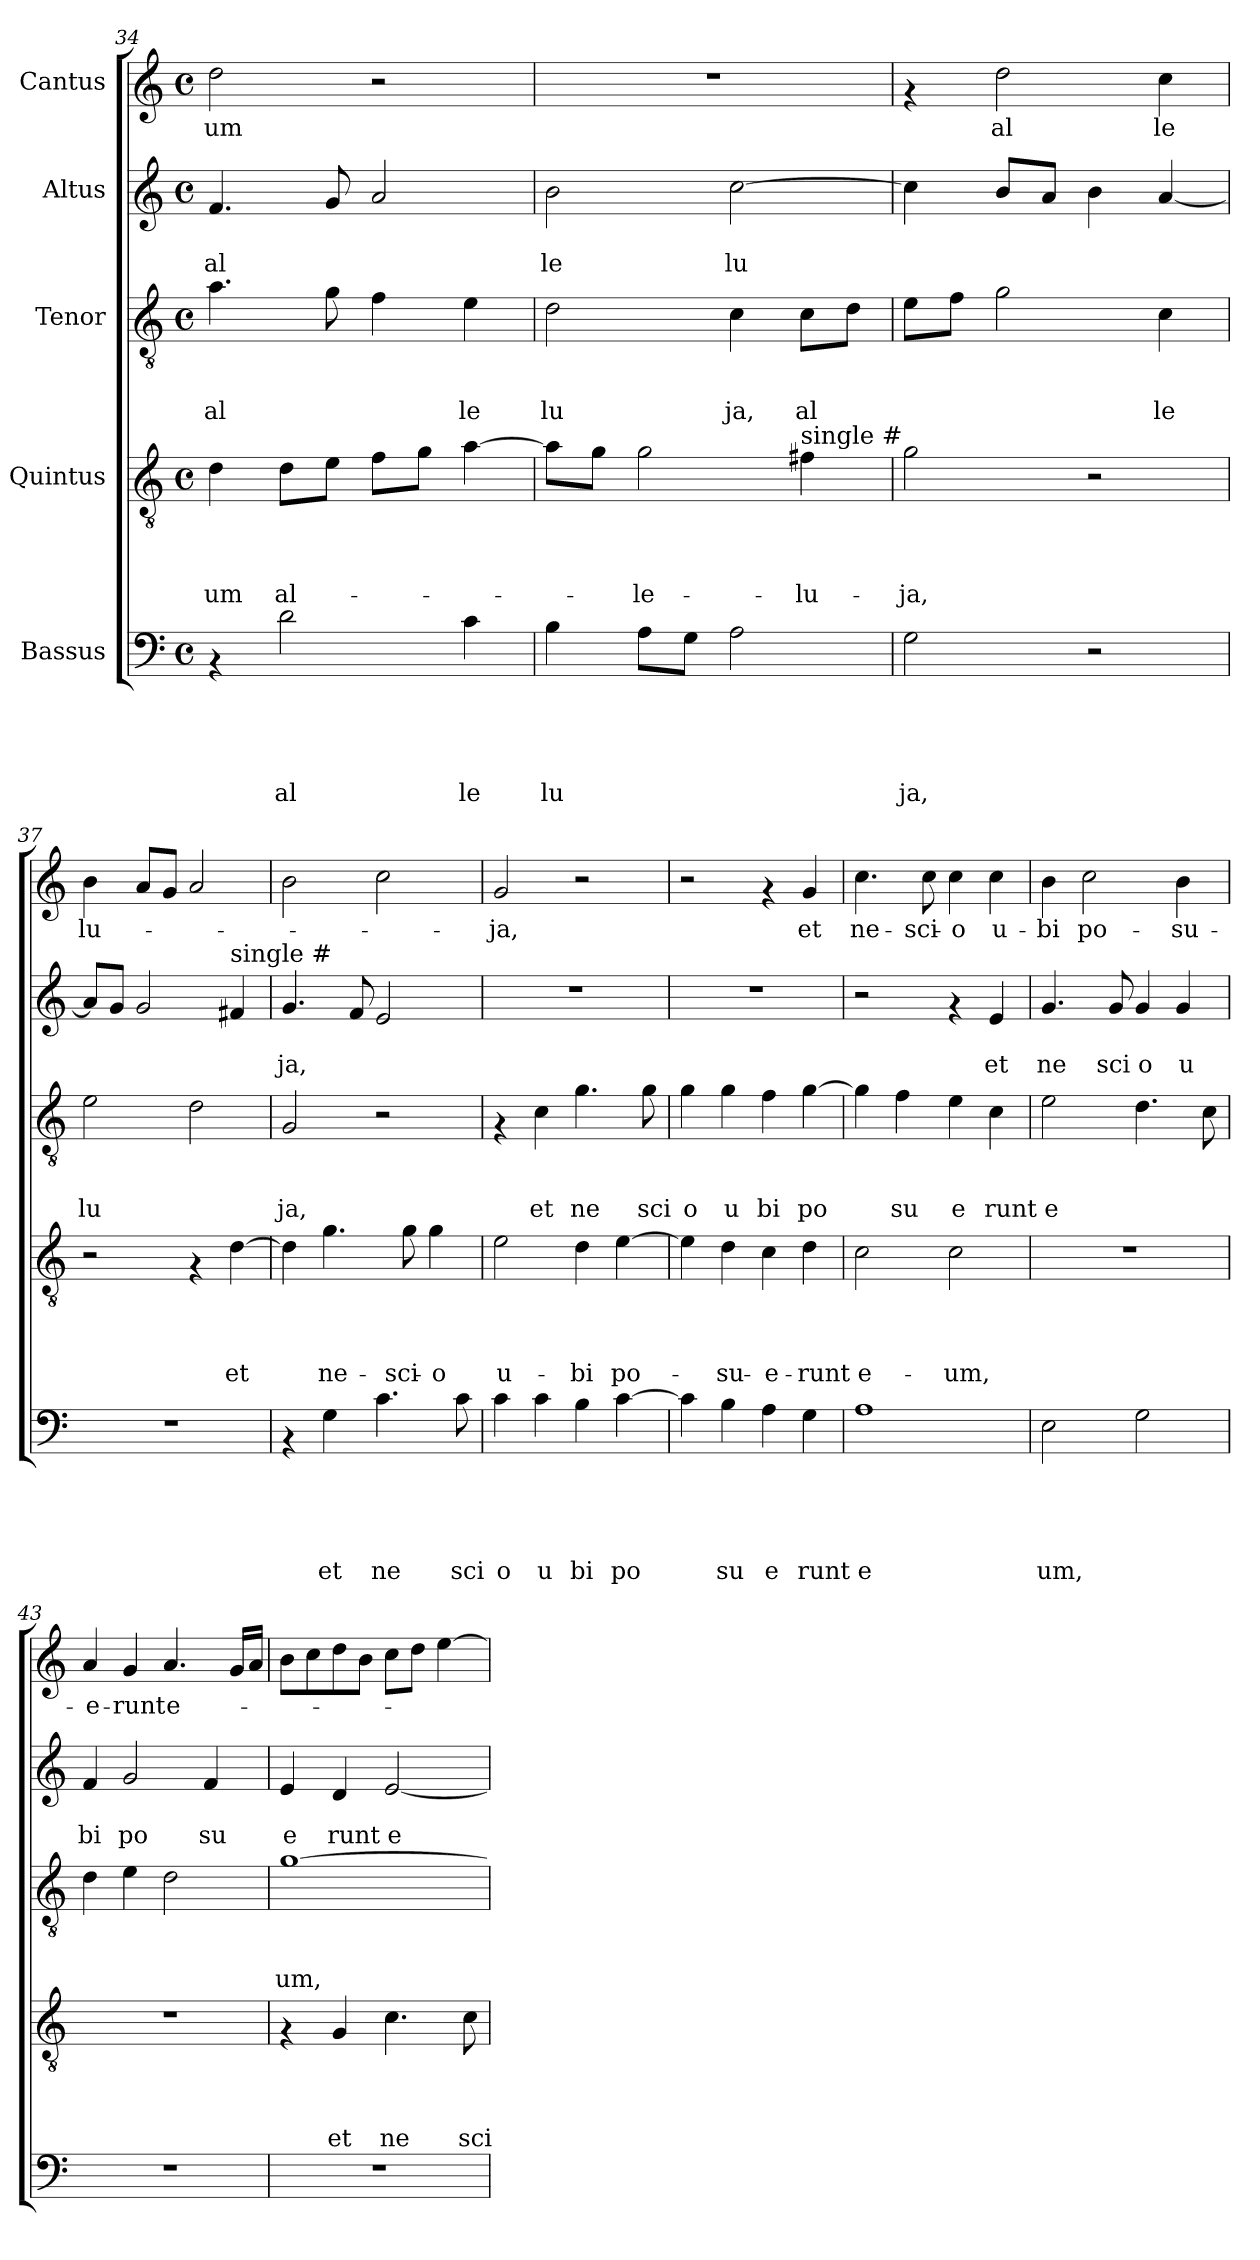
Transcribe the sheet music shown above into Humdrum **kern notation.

**kern	**text	**text	**text	**text	**text	**kern	**text	**text	**text	**text	**kern	**text	**text	**text	**kern	**text	**text	**kern	**text
*part5	*part5	*part5	*part5	*part5	*part5	*part4	*part4	*part4	*part4	*part4	*part3	*part3	*part3	*part3	*part2	*part2	*part2	*part1	*part1
*staff5	*staff5	*staff5	*staff5	*staff5	*staff5	*staff4	*staff4	*staff4	*staff4	*staff4	*staff3	*staff3	*staff3	*staff3	*staff2	*staff2	*staff2	*staff1	*staff1
*I"Bassus	*	*	*	*	*	*I"Quintus	*	*	*	*	*I"Tenor	*	*	*	*I"Altus	*	*	*I"Cantus	*
*clefF4	*	*	*	*	*	*clefGv2	*	*	*	*	*clefGv2	*	*	*	*clefG2	*	*	*clefG2	*
*k[]	*	*	*	*	*	*k[]	*	*	*	*	*k[]	*	*	*	*k[]	*	*	*k[]	*
*C:	*	*	*	*	*	*C:	*	*	*	*	*C:	*	*	*	*C:	*	*	*C:	*
*M4/4	*	*	*	*	*	*M4/4	*	*	*	*	*M4/4	*	*	*	*M4/4	*	*	*M4/4	*
*met(c)	*	*	*	*	*	*met(c)	*	*	*	*	*met(c)	*	*	*	*met(c)	*	*	*met(c)	*
=34	=34	=34	=34	=34	=34	=34	=34	=34	=34	=34	=34	=34	=34	=34	=34	=34	=34	=34	=34
!	!	!	!	!	!	!	!	!	!	!LO:LY:b	!	!	!	!LO:LY:b	!	!	!LO:LY:b	!	!LO:LY:b
4rAA	.	.	.	.	.	4d\	.	.	.	-um	4.a\	.	.	al	4.f/	.	al	2dd\	um
!	!	!	!	!	!LO:LY:b	!	!	!	!	!LO:LY:b	!	!	!	!	!	!	!	!	!
2d\	.	.	.	.	al	8d\L	.	.	.	al-	.	.	.	.	.	.	.	.	.
.	.	.	.	.	.	8e\J	.	.	.	.	8g\	.	.	.	8g/	.	.	.	.
.	.	.	.	.	.	8f\L	.	.	.	.	4f\	.	.	.	2a/	.	.	2r	.
.	.	.	.	.	.	8g\J	.	.	.	.	.	.	.	.	.	.	.	.	.
!	!	!	!	!	!LO:LY:b	!	!	!	!	!	!	!	!	!LO:LY:b	!	!	!	!	!
4c\	.	.	.	.	le	[>4a\	.	.	.	.	4e\	.	.	le	.	.	.	.	.
=35	=35	=35	=35	=35	=35	=35	=35	=35	=35	=35	=35	=35	=35	=35	=35	=35	=35	=35	=35
!	!	!	!	!	!LO:LY:b	!	!	!	!	!	!	!	!	!LO:LY:b	!	!	!LO:LY:b	!	!
4B\	.	.	.	.	lu	8a\L]	.	.	.	.	2d\	.	.	lu	2b\	.	le	1r	.
.	.	.	.	.	.	8g\J	.	.	.	.	.	.	.	.	.	.	.	.	.
!	!	!	!	!	!	!	!	!	!	!LO:LY:b	!	!	!	!	!	!	!	!	!
8A\L	.	.	.	.	.	2g\	.	.	.	-le-	.	.	.	.	.	.	.	.	.
8G\J	.	.	.	.	.	.	.	.	.	.	.	.	.	.	.	.	.	.	.
!	!	!	!	!	!	!	!	!	!	!	!	!	!	!LO:LY:b	!	!	!LO:LY:b	!	!
2A\	.	.	.	.	.	.	.	.	.	.	4c\	.	.	ja,	[>2cc\	.	lu	.	.
!	!	!	!	!	!	!LO:TX:a:t=single #	!	!	!	!	!	!	!	!	!	!	!	!	!
!	!	!	!	!	!	!	!	!	!	!LO:LY:b	!	!	!	!LO:LY:b	!	!	!	!	!
.	.	.	.	.	.	4f#\	.	.	.	-lu-	8c\L	.	.	al	.	.	.	.	.
.	.	.	.	.	.	.	.	.	.	.	8d\J	.	.	.	.	.	.	.	.
=36	=36	=36	=36	=36	=36	=36	=36	=36	=36	=36	=36	=36	=36	=36	=36	=36	=36	=36	=36
!	!	!	!	!	!LO:LY:b	!	!	!	!	!LO:LY:b	!	!	!	!	!	!	!	!	!
2G\	.	.	.	.	ja,	2g\	.	.	.	-ja,	8e\L	.	.	.	4cc\]	.	.	4rf	.
.	.	.	.	.	.	.	.	.	.	.	8f\J	.	.	.	.	.	.	.	.
!	!	!	!	!	!	!	!	!	!	!	!	!	!	!	!	!	!	!	!LO:LY:b
.	.	.	.	.	.	.	.	.	.	.	2g\	.	.	.	8b/L	.	.	2dd\	al
.	.	.	.	.	.	.	.	.	.	.	.	.	.	.	8a/J	.	.	.	.
2r	.	.	.	.	.	2r	.	.	.	.	.	.	.	.	4b\	.	.	.	.
!	!	!	!	!	!	!	!	!	!	!	!	!	!	!LO:LY:b	!	!	!	!	!LO:LY:b
.	.	.	.	.	.	.	.	.	.	.	4c\	.	.	le	[>4a/	.	.	4cc\	le
!!LO:PB:g=z
=37	=37	=37	=37	=37	=37	=37	=37	=37	=37	=37	=37	=37	=37	=37	=37	=37	=37	=37	=37
!	!	!	!	!	!	!	!	!	!	!	!	!	!	!LO:LY:b	!	!	!	!	!LO:LY:b
1r	.	.	.	.	.	2r	.	.	.	.	2e\	.	.	lu	8a/L]	.	.	4b\	lu-
.	.	.	.	.	.	.	.	.	.	.	.	.	.	.	8g/J	.	.	.	.
.	.	.	.	.	.	.	.	.	.	.	.	.	.	.	2g/	.	.	8a/L	.
.	.	.	.	.	.	.	.	.	.	.	.	.	.	.	.	.	.	8g/J	.
.	.	.	.	.	.	4rF	.	.	.	.	2d\	.	.	.	.	.	.	2a/	.
!	!	!	!	!	!	!	!	!	!	!	!	!	!	!	!LO:TX:a:t=single #	!	!	!	!
!	!	!	!	!	!	!	!	!	!	!LO:LY:b	!	!	!	!	!	!	!	!	!
.	.	.	.	.	.	[>4d\	.	.	.	et	.	.	.	.	4f#/	.	.	.	.
=38	=38	=38	=38	=38	=38	=38	=38	=38	=38	=38	=38	=38	=38	=38	=38	=38	=38	=38	=38
!	!	!	!	!	!	!	!	!	!	!	!	!	!	!LO:LY:b	!	!	!LO:LY:b	!	!
4rAA	.	.	.	.	.	4d\]	.	.	.	.	2G/	.	.	ja,	4.g/	.	ja,	2b\	.
!	!	!	!	!	!LO:LY:b	!	!	!	!	!LO:LY:b	!	!	!	!	!	!	!	!	!
4G\	.	.	.	.	et	4.g\	.	.	.	ne-	.	.	.	.	.	.	.	.	.
.	.	.	.	.	.	.	.	.	.	.	.	.	.	.	8f/	.	.	.	.
!	!	!	!	!	!LO:LY:b	!	!	!	!	!	!	!	!	!	!	!	!	!	!
4.c\	.	.	.	.	ne	.	.	.	.	.	2r	.	.	.	2e/	.	.	2cc\	.
!	!	!	!	!	!	!	!	!	!	!LO:LY:b	!	!	!	!	!	!	!	!	!
.	.	.	.	.	.	8g\	.	.	.	-sci-	.	.	.	.	.	.	.	.	.
!	!	!	!	!	!	!	!	!	!	!LO:LY:b	!	!	!	!	!	!	!	!	!
.	.	.	.	.	.	4g\	.	.	.	-o	.	.	.	.	.	.	.	.	.
!	!	!	!	!	!LO:LY:b	!	!	!	!	!	!	!	!	!	!	!	!	!	!
8c\	.	.	.	.	sci	.	.	.	.	.	.	.	.	.	.	.	.	.	.
=39	=39	=39	=39	=39	=39	=39	=39	=39	=39	=39	=39	=39	=39	=39	=39	=39	=39	=39	=39
!	!	!	!	!	!LO:LY:b	!	!	!	!	!LO:LY:b	!	!	!	!	!	!	!	!	!LO:LY:b
4c\	.	.	.	.	o	2e\	.	.	.	u-	4rF	.	.	.	1r	.	.	2g/	-ja,
!	!	!	!	!	!LO:LY:b	!	!	!	!	!	!	!	!	!LO:LY:b	!	!	!	!	!
4c\	.	.	.	.	u	.	.	.	.	.	4c\	.	.	et	.	.	.	.	.
!	!	!	!	!	!LO:LY:b	!	!	!	!	!LO:LY:b	!	!	!	!LO:LY:b	!	!	!	!	!
4B\	.	.	.	.	bi	4d\	.	.	.	-bi	4.g\	.	.	ne	.	.	.	2r	.
!	!	!	!	!	!LO:LY:b	!	!	!	!	!LO:LY:b	!	!	!	!	!	!	!	!	!
[>4c\	.	.	.	.	po	[>4e\	.	.	.	po-	.	.	.	.	.	.	.	.	.
!	!	!	!	!	!	!	!	!	!	!	!	!	!	!LO:LY:b	!	!	!	!	!
.	.	.	.	.	.	.	.	.	.	.	8g\	.	.	sci	.	.	.	.	.
=40	=40	=40	=40	=40	=40	=40	=40	=40	=40	=40	=40	=40	=40	=40	=40	=40	=40	=40	=40
!	!	!	!	!	!	!	!	!	!	!	!	!	!	!LO:LY:b	!	!	!	!	!
4c\]	.	.	.	.	.	4e\]	.	.	.	.	4g\	.	.	o	1r	.	.	2r	.
!	!	!	!	!	!LO:LY:b	!	!	!	!	!LO:LY:b	!	!	!	!LO:LY:b	!	!	!	!	!
4B\	.	.	.	.	su	4d\	.	.	.	-su-	4g\	.	.	u	.	.	.	.	.
!	!	!	!	!	!LO:LY:b	!	!	!	!	!LO:LY:b	!	!	!	!LO:LY:b	!	!	!	!	!
4A\	.	.	.	.	e	4c\	.	.	.	-e-	4f\	.	.	bi	.	.	.	4rf	.
!	!	!	!	!	!LO:LY:b	!	!	!	!	!LO:LY:b	!	!	!	!LO:LY:b	!	!	!	!	!LO:LY:b
4G\	.	.	.	.	runt	4d\	.	.	.	-runt	[>4g\	.	.	po	.	.	.	4g/	et
=41	=41	=41	=41	=41	=41	=41	=41	=41	=41	=41	=41	=41	=41	=41	=41	=41	=41	=41	=41
!	!	!	!	!	!LO:LY:b	!	!	!	!	!LO:LY:b	!	!	!	!	!	!	!	!	!LO:LY:b
1A	.	.	.	.	e	2c\	.	.	.	e-	4g\]	.	.	.	2r	.	.	4.cc\	ne-
!	!	!	!	!	!	!	!	!	!	!	!	!	!	!LO:LY:b	!	!	!	!	!
.	.	.	.	.	.	.	.	.	.	.	4f\	.	.	su	.	.	.	.	.
!	!	!	!	!	!	!	!	!	!	!	!	!	!	!	!	!	!	!	!LO:LY:b
.	.	.	.	.	.	.	.	.	.	.	.	.	.	.	.	.	.	8cc\	-sci-
!	!	!	!	!	!	!	!	!	!	!LO:LY:b	!	!	!	!LO:LY:b	!	!	!	!	!LO:LY:b
.	.	.	.	.	.	2c\	.	.	.	-um,	4e\	.	.	e	4rf	.	.	4cc\	-o
!	!	!	!	!	!	!	!	!	!	!	!	!	!	!LO:LY:b	!	!	!LO:LY:b	!	!LO:LY:b
.	.	.	.	.	.	.	.	.	.	.	4c\	.	.	runt	4e/	.	et	4cc\	u-
=42	=42	=42	=42	=42	=42	=42	=42	=42	=42	=42	=42	=42	=42	=42	=42	=42	=42	=42	=42
!	!	!	!	!	!LO:LY:b	!	!	!	!	!	!	!	!	!LO:LY:b	!	!	!LO:LY:b	!	!LO:LY:b
2E\	.	.	.	.	um,	1r	.	.	.	.	2e\	.	.	e	4.g/	.	ne	4b\	-bi
!	!	!	!	!	!	!	!	!	!	!	!	!	!	!	!	!	!	!	!LO:LY:b
.	.	.	.	.	.	.	.	.	.	.	.	.	.	.	.	.	.	2cc\	po-
!	!	!	!	!	!	!	!	!	!	!	!	!	!	!	!	!	!LO:LY:b	!	!
.	.	.	.	.	.	.	.	.	.	.	.	.	.	.	8g/	.	sci	.	.
!	!	!	!	!	!	!	!	!	!	!	!	!	!	!	!	!	!LO:LY:b	!	!
2G\	.	.	.	.	.	.	.	.	.	.	4.d\	.	.	.	4g/	.	o	.	.
!	!	!	!	!	!	!	!	!	!	!	!	!	!	!	!	!	!LO:LY:b	!	!LO:LY:b
.	.	.	.	.	.	.	.	.	.	.	.	.	.	.	4g/	.	u	4b\	-su-
.	.	.	.	.	.	.	.	.	.	.	8c\	.	.	.	.	.	.	.	.
!!LO:LB:g=z
=43	=43	=43	=43	=43	=43	=43	=43	=43	=43	=43	=43	=43	=43	=43	=43	=43	=43	=43	=43
!	!	!	!	!	!	!	!	!	!	!	!	!	!	!	!	!	!LO:LY:b	!	!LO:LY:b
1r	.	.	.	.	.	1r	.	.	.	.	4d\	.	.	.	4f/	.	bi	4a/	-e-
!	!	!	!	!	!	!	!	!	!	!	!	!	!	!	!	!	!LO:LY:b	!	!LO:LY:b
.	.	.	.	.	.	.	.	.	.	.	4e\	.	.	.	2g/	.	po	4g/	-runt
!	!	!	!	!	!	!	!	!	!	!	!	!	!	!	!	!	!	!	!LO:LY:b
.	.	.	.	.	.	.	.	.	.	.	2d\	.	.	.	.	.	.	4.a/	e-
!	!	!	!	!	!	!	!	!	!	!	!	!	!	!	!	!	!LO:LY:b	!	!
.	.	.	.	.	.	.	.	.	.	.	.	.	.	.	4f/	.	su	.	.
.	.	.	.	.	.	.	.	.	.	.	.	.	.	.	.	.	.	16g/LL	.
.	.	.	.	.	.	.	.	.	.	.	.	.	.	.	.	.	.	16a/JJ	.
=44	=44	=44	=44	=44	=44	=44	=44	=44	=44	=44	=44	=44	=44	=44	=44	=44	=44	=44	=44
!	!	!	!	!	!	!	!	!	!	!	!	!	!	!LO:LY:b	!	!	!LO:LY:b	!	!
1r	.	.	.	.	.	4rF	.	.	.	.	[>1g	.	.	um,	4e/	.	e	8b\L	.
.	.	.	.	.	.	.	.	.	.	.	.	.	.	.	.	.	.	8cc\	.
!	!	!	!	!	!	!	!	!	!	!LO:LY:b	!	!	!	!	!	!	!LO:LY:b	!	!
.	.	.	.	.	.	4G/	.	.	.	et	.	.	.	.	4d/	.	runt	8dd\	.
.	.	.	.	.	.	.	.	.	.	.	.	.	.	.	.	.	.	8b\J	.
!	!	!	!	!	!	!	!	!	!	!LO:LY:b	!	!	!	!	!	!	!LO:LY:b	!	!
.	.	.	.	.	.	4.c\	.	.	.	ne	.	.	.	.	[<2e/	.	e	8cc\L	.
.	.	.	.	.	.	.	.	.	.	.	.	.	.	.	.	.	.	8dd\J	.
.	.	.	.	.	.	.	.	.	.	.	.	.	.	.	.	.	.	[>4ee\	.
!	!	!	!	!	!	!	!	!	!	!LO:LY:b	!	!	!	!	!	!	!	!	!
.	.	.	.	.	.	8c\	.	.	.	sci	.	.	.	.	.	.	.	.	.
=	=	=	=	=	=	=	=	=	=	=	=	=	=	=	=	=	=	=	=
*-	*-	*-	*-	*-	*-	*-	*-	*-	*-	*-	*-	*-	*-	*-	*-	*-	*-	*-	*-
